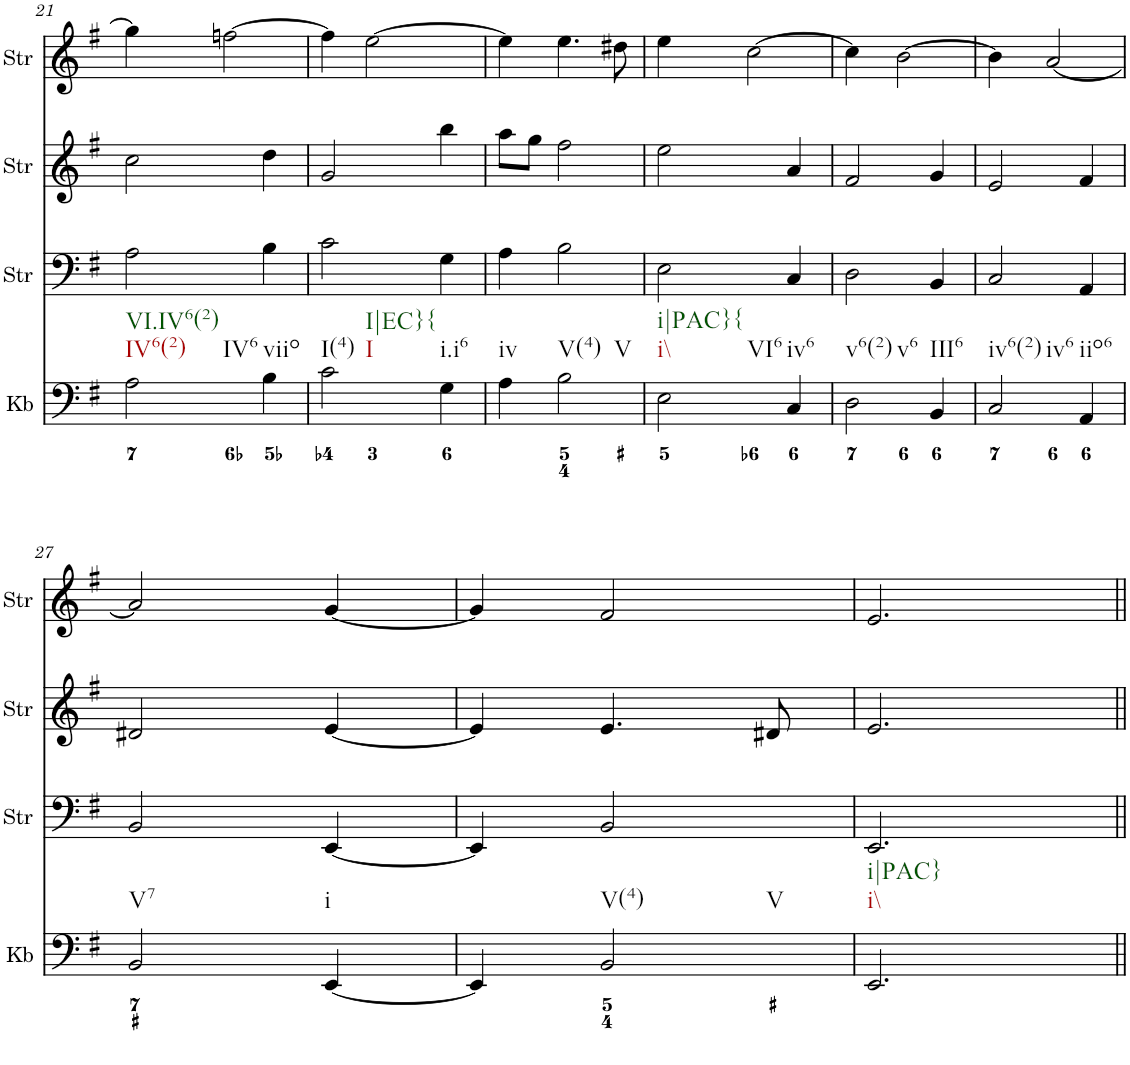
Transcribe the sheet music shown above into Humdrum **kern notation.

**kern	**kern	**kern	**kern
*part4	*part3	*part2	*part1
*staff4	*staff3	*staff2	*staff1
*I"Keyboard	*I"StringInstrument	*I"StringInstrument	*I"StringInstrument
*I'Kb	*I'Str	*I'Str	*I'Str
!!LO:PB:g=z
*clefF4	*clefF4	*clefG2	*clefG2
*k[f#]	*k[f#]	*k[f#]	*k[f#]
*M3/4	*M3/4	*M3/4	*M3/4
=21	=21	=21	=21
!LO:TX:b:t=IV6(2)	!	!	!
!LO:TX:b:t=VI.IV6(2)	!	!	!
!LO:TX:b:t=IV6	!	!	!
2A\	2A\	2cc\	4gg\]
.	.	.	[2ffn\
!LO:TX:b:t=viio	!	!	!
4B\	4B\	4dd\	.
=22	=22	=22	=22
!LO:TX:b:t=I(4)	!	!	!
!LO:TX:b:t=I	!	!	!
!LO:TX:b:t=I|EC}{	!	!	!
2c\	2c\	2g/	4ff\]
.	.	.	[2ee\
!LO:TX:b:t=i.i6	!	!	!
4G\	4G\	4bb\	.
=23	=23	=23	=23
!LO:TX:b:t=iv	!	!	!
4A\	4A\	8aa\L	4ee\]
.	.	8gg\J	.
!LO:TX:b:t=V(4)	!	!	!
!LO:TX:b:t=V	!	!	!
2B\	2B\	2ff#\	4.ee\
.	.	.	8dd#X\
=24	=24	=24	=24
!LO:TX:b:t=i\\	!	!	!
!LO:TX:b:t=i|PAC}{	!	!	!
!LO:TX:b:t=VI6	!	!	!
2E\	2E\	2ee\	4ee\
.	.	.	[2cc\
!LO:TX:b:t=iv6	!	!	!
4C/	4C/	4a/	.
=25	=25	=25	=25
!LO:TX:b:t=v6(2)	!	!	!
!LO:TX:b:t=v6	!	!	!
2D\	2D\	2f#/	4cc\]
.	.	.	[2b\
!LO:TX:b:t=III6	!	!	!
4BB/	4BB/	4g/	.
=26	=26	=26	=26
!LO:TX:b:t=iv6(2)	!	!	!
!LO:TX:b:t=iv6	!	!	!
2C/	2C/	2e/	4b\]
.	.	.	[2a/
!LO:TX:b:t=iio6	!	!	!
4AA/	4AA/	4f#/	.
!!LO:LB:g=z
=27	=27	=27	=27
!LO:TX:b:t=V7	!	!	!
2BB/	2BB/	2d#X/	2a/]
!LO:TX:b:t=i	!	!	!
[4EE/	[4EE/	[4e/	[4g/
=28	=28	=28	=28
4EE/]	4EE/]	4e/]	4g/]
!LO:TX:b:t=V(4)	!	!	!
!LO:TX:b:t=V	!	!	!
2BB/	2BB/	4.e/	2f#/
.	.	8d#X/	.
=29	=29	=29	=29
!LO:TX:b:t=i\\	!	!	!
!LO:TX:b:t=i|PAC}	!	!	!
2.EE/	2.EE/	2.e/	2.e/
=||	=||	=||	=||
*-	*-	*-	*-
